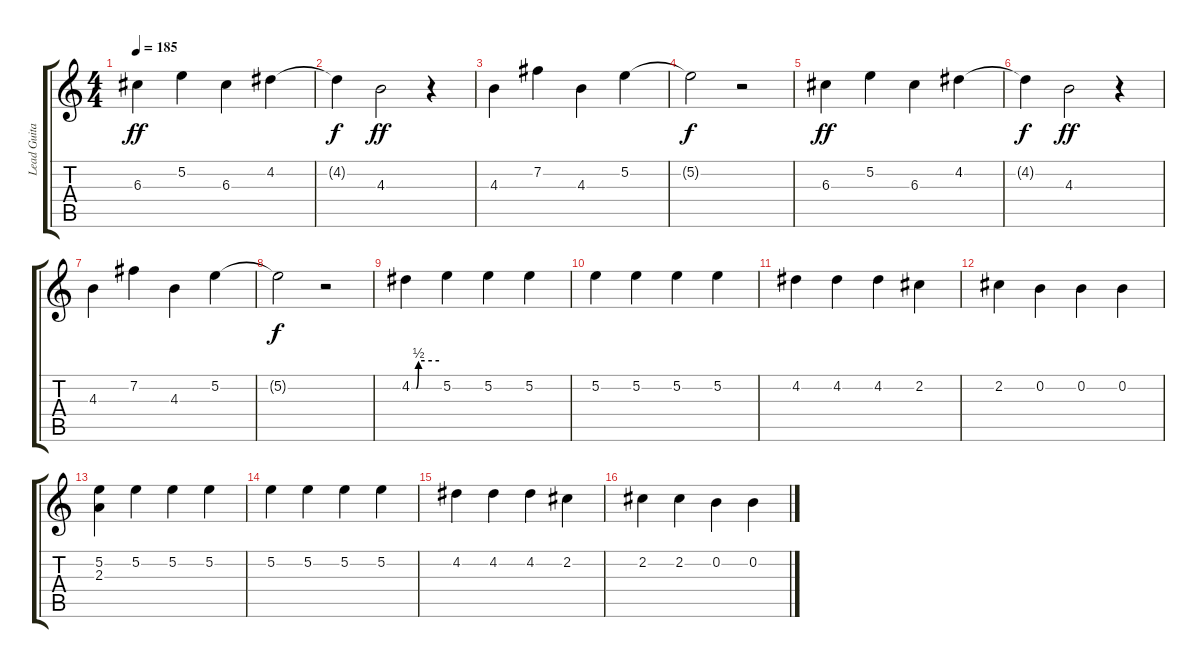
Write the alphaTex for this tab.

\track ("Lead Guitar" "Lead Guita") {instrument overdrivenguitar}
\staff {score tabs}
\tuning (E4 B3 G3 D3 A2 D2) {hide}
\ts (4 4)
\tempo 185
\clef g2
\ks c
6.3.4{dy ff} 5.2.4 6.3.4 4.2.4 |
4.2{t}.4{dy f} 4.3.2{dy ff} r.4 |
4.3.4 7.2.4 4.3.4 5.2.4 |
5.2{t}.2{dy f} r.2 |
6.3.4{dy ff} 5.2.4 6.3.4 4.2.4 |
4.2{t}.4{dy f} 4.3.2{dy ff} r.4 |
4.3.4 7.2.4 4.3.4 5.2.4 |
5.2{t}.2{dy f} r.2 |
4.2{be (custom 0 0 10 0 15 2 60 2)}.4 5.2.4 5.2.4 5.2.4 |
5.2.4 5.2.4 5.2.4 5.2.4 |
4.2.4 4.2.4 4.2.4 2.2.4 |
2.2.4 0.2.4 0.2.4 0.2.4 |
(5.2 2.3).4 5.2.4 5.2.4 5.2.4 |
5.2.4 5.2.4 5.2.4 5.2.4 |
4.2.4 4.2.4 4.2.4 2.2.4 |
2.2.4 2.2.4 0.2.4 0.2.4
